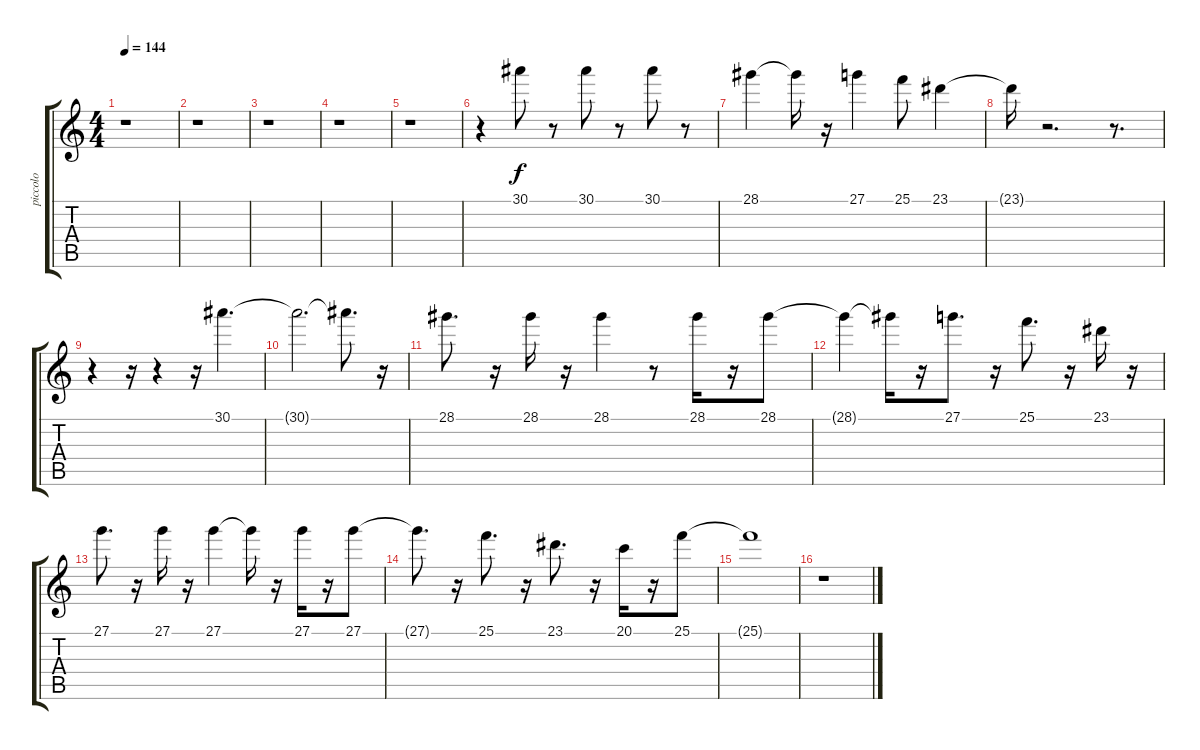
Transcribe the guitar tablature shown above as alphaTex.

\track ("piccolo" "piccolo") {instrument piccolo}
\staff {score tabs}
\tuning (E4 B3 G3 D3 A2 E2) {hide}
\ts (4 4)
\tempo 144
\clef g2
\ks c
r.1{dy f} |
r.1 |
r.1 |
r.1 |
r.1 |
r.4 30.1.8 r.8 30.1.8 r.8 30.1.8 r.8 |
28.1.4 28.1{t}.16 r.16 27.1.4 25.1.8 23.1.4 |
23.1{t}.16 r.2{d} r.8{d} |
r.4 r.16 r.4 r.16 30.1.4{d} |
30.1{t}.2{d} 30.1{t}.8{d} r.16 |
28.1.8{d} r.16 28.1.16 r.16 28.1.4 r.8 28.1.16 r.16 28.1.8 |
28.1{t}.4 28.1{t}.16 r.16 27.1.8{d} r.16 25.1.8{d} r.16 23.1.16 r.16 |
27.1.8{d} r.16 27.1.16 r.16 27.1.4 27.1{t}.16 r.16 27.1.16 r.16 27.1.8 |
27.1{t}.8{d} r.16 25.1.8{d} r.16 23.1.8{d} r.16 20.1.16 r.16 25.1.8 |
25.1{t}.1 |
r.1
